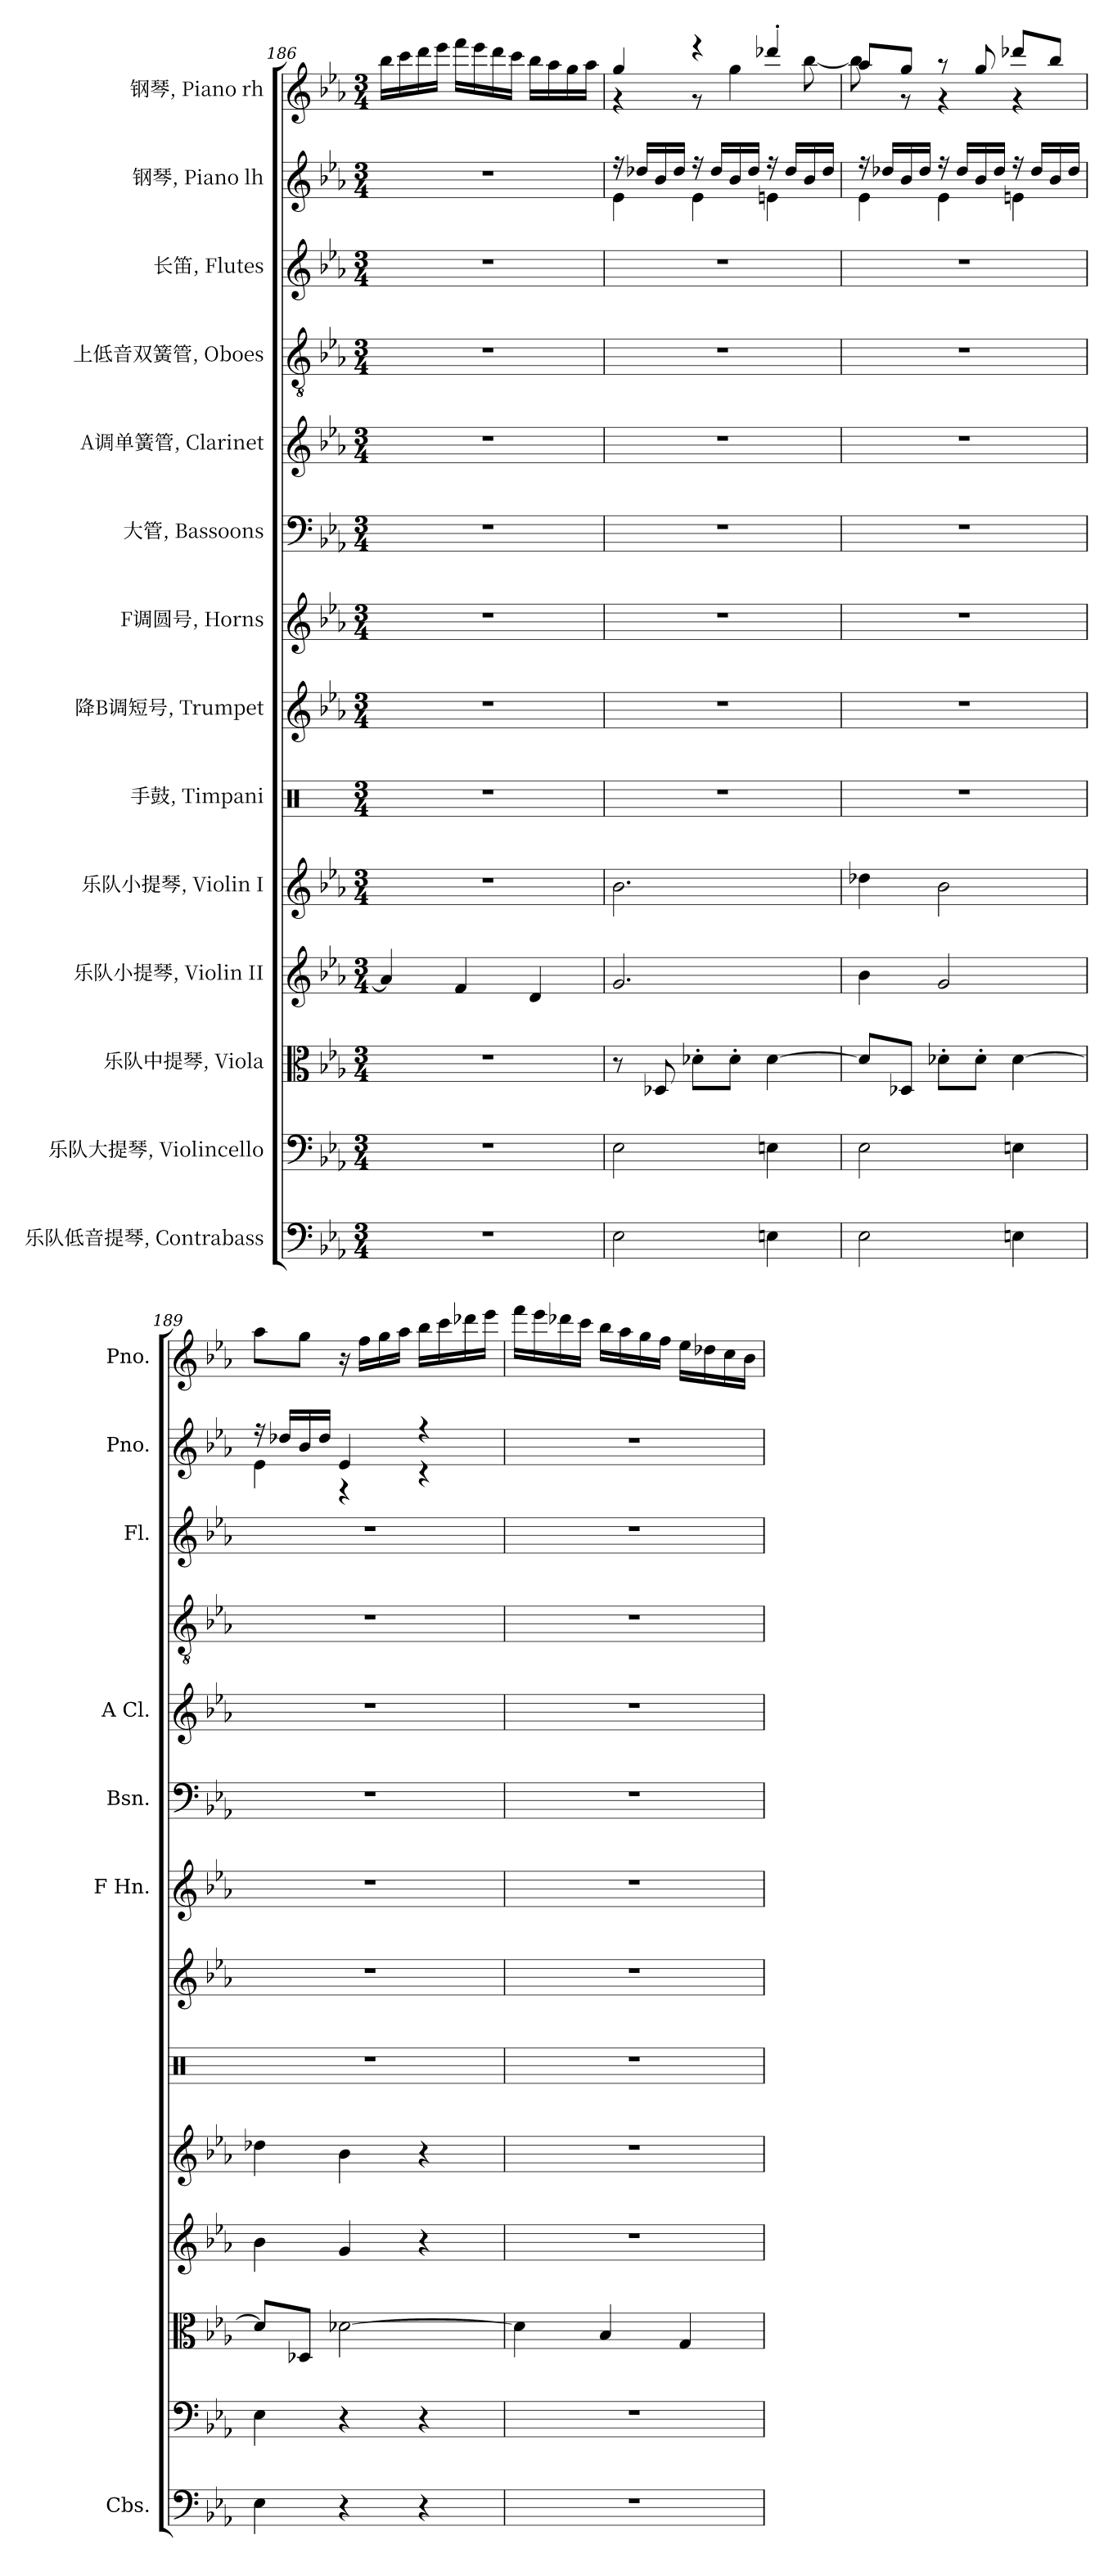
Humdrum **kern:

**kern	**kern	**kern	**kern	**kern	**kern	**kern	**kern	**kern	**kern	**kern	**kern	**kern	**kern
*part14	*part13	*part12	*part11	*part10	*part9	*part8	*part7	*part6	*part5	*part4	*part3	*part2	*part1
*staff14	*staff13	*staff12	*staff11	*staff10	*staff9	*staff8	*staff7	*staff6	*staff5	*staff4	*staff3	*staff2	*staff1
*I"乐队低音提琴, Contrabass	*I"乐队大提琴, Violincello	*I"乐队中提琴, Viola	*I"乐队小提琴, Violin II	*I"乐队小提琴, Violin I	*I"手鼓, Timpani	*I"降B调短号, Trumpet	*I"F调圆号, Horns	*I"大管, Bassoons	*I"A调单簧管, Clarinet	*I"上低音双簧管, Oboes	*I"长笛, Flutes	*I"钢琴, Piano lh	*I"钢琴, Piano rh
*I'Cbs.	*	*	*	*	*	*	*I'F Hn.	*I'Bsn.	*I'A Cl.	*	*I'Fl.	*I'Pno.	*I'Pno.
*clefF4	*clefF4	*clefC3	*clefG2	*clefG2	*clefX	*clefG2	*clefG2	*clefF4	*clefG2	*clefGv2	*clefG2	*clefG2	*clefG2
*ITrd7c12	*	*	*	*	*	*ITrd1c2	*ITrd4c7	*	*ITrd2c3	*	*	*	*
*k[b-e-a-]	*k[b-e-a-]	*k[b-e-a-]	*k[b-e-a-]	*k[b-e-a-]	*k[]	*k[b-e-a-d-g-]	*k[b-e-a-d-]	*k[b-e-a-]	*k[]	*k[b-e-a-]	*k[b-e-a-]	*k[b-e-a-]	*k[b-e-a-]
*M3/4	*M3/4	*M3/4	*M3/4	*M3/4	*M3/4	*M3/4	*M3/4	*M3/4	*M3/4	*M3/4	*M3/4	*M3/4	*M3/4
=186	=186	=186	=186	=186	=186	=186	=186	=186	=186	=186	=186	=186	=186
2.r	2.r	2.r	4a-/]	2.r	2.r	2.r	2.r	2.r	2.r	2.r	2.r	2.r	16bb-\LL
.	.	.	.	.	.	.	.	.	.	.	.	.	16ccc\
.	.	.	.	.	.	.	.	.	.	.	.	.	16ddd\
.	.	.	.	.	.	.	.	.	.	.	.	.	16eee-\JJ
.	.	.	4f/	.	.	.	.	.	.	.	.	.	16fff\LL
.	.	.	.	.	.	.	.	.	.	.	.	.	16eee-\
.	.	.	.	.	.	.	.	.	.	.	.	.	16ddd\
.	.	.	.	.	.	.	.	.	.	.	.	.	16ccc\JJ
.	.	.	4d/	.	.	.	.	.	.	.	.	.	16bb-\LL
.	.	.	.	.	.	.	.	.	.	.	.	.	16aa-\
.	.	.	.	.	.	.	.	.	.	.	.	.	16gg\
.	.	.	.	.	.	.	.	.	.	.	.	.	16aa-\JJ
!!LO:PB:g=z
=187	=187	=187	=187	=187	=187	=187	=187	=187	=187	=187	=187	=187	=187
*	*	*	*	*	*	*	*	*	*	*	*	*^	*^
2EE-\	2E-\	8r	2.g/	2.b-\	2.r	2.r	2.r	2.r	2.r	2.r	2.r	16r	4e-\	4gg/	4r
.	.	.	.	.	.	.	.	.	.	.	.	16dd-X/LL	.	.	.
.	.	8D-X/	.	.	.	.	.	.	.	.	.	16b-/	.	.	.
.	.	.	.	.	.	.	.	.	.	.	.	16dd-/JJ	.	.	.
.	.	8d-X'\L	.	.	.	.	.	.	.	.	.	16r	4e-\	4r	8r
.	.	.	.	.	.	.	.	.	.	.	.	16dd-/LL	.	.	.
.	.	8d-'\J	.	.	.	.	.	.	.	.	.	16b-/	.	.	4gg\
.	.	.	.	.	.	.	.	.	.	.	.	16dd-/JJ	.	.	.
4EEn\	4En\	[4d-\	.	.	.	.	.	.	.	.	.	16r	4en\	4ddd-X'/	.
.	.	.	.	.	.	.	.	.	.	.	.	16dd-/LL	.	.	.
.	.	.	.	.	.	.	.	.	.	.	.	16b-/	.	.	[8bb-\
.	.	.	.	.	.	.	.	.	.	.	.	16dd-/JJ	.	.	.
=188	=188	=188	=188	=188	=188	=188	=188	=188	=188	=188	=188	=188	=188	=188	=188
2EE-\	2E-\	8d-/L]	4b-\	4dd-X\	2.r	2.r	2.r	2.r	2.r	2.r	2.r	16r	4e-\	8aa-/L	8bb-\]
.	.	.	.	.	.	.	.	.	.	.	.	16dd-X/LL	.	.	.
.	.	8D-X/J	.	.	.	.	.	.	.	.	.	16b-/	.	8gg/J	8r
.	.	.	.	.	.	.	.	.	.	.	.	16dd-/JJ	.	.	.
.	.	8d-X'\L	2g/	2b-\	.	.	.	.	.	.	.	16r	4e-\	8r	4r
.	.	.	.	.	.	.	.	.	.	.	.	16dd-/LL	.	.	.
.	.	8d-'\J	.	.	.	.	.	.	.	.	.	16b-/	.	8gg/	.
.	.	.	.	.	.	.	.	.	.	.	.	16dd-/JJ	.	.	.
4EEn\	4En\	[4d-\	.	.	.	.	.	.	.	.	.	16r	4en\	8ddd-X/L	4r
.	.	.	.	.	.	.	.	.	.	.	.	16dd-/LL	.	.	.
.	.	.	.	.	.	.	.	.	.	.	.	16b-/	.	8bb-/J	.
.	.	.	.	.	.	.	.	.	.	.	.	16dd-/JJ	.	.	.
*	*	*	*	*	*	*	*	*	*	*	*	*	*	*v	*v
!!LO:PB:g=z
=189	=189	=189	=189	=189	=189	=189	=189	=189	=189	=189	=189	=189	=189	=189
4EE-\	4E-\	8d-/L]	4b-\	4dd-X\	2.r	2.r	2.r	2.r	2.r	2.r	2.r	16r	4e-\	8aa-\L
.	.	.	.	.	.	.	.	.	.	.	.	16dd-X/LL	.	.
.	.	8D-X/J	.	.	.	.	.	.	.	.	.	16b-/	.	8gg\J
.	.	.	.	.	.	.	.	.	.	.	.	16dd-/JJ	.	.
4r	4r	[2d-X\	4g/	4b-\	.	.	.	.	.	.	.	4e-/	4r	16r
.	.	.	.	.	.	.	.	.	.	.	.	.	.	16ff\LL
.	.	.	.	.	.	.	.	.	.	.	.	.	.	16gg\
.	.	.	.	.	.	.	.	.	.	.	.	.	.	16aa-\JJ
4r	4r	.	4r	4r	.	.	.	.	.	.	.	4r	4r	16bb-\LL
.	.	.	.	.	.	.	.	.	.	.	.	.	.	16ccc\
.	.	.	.	.	.	.	.	.	.	.	.	.	.	16ddd-X\
.	.	.	.	.	.	.	.	.	.	.	.	.	.	16eee-\JJ
*	*	*	*	*	*	*	*	*	*	*	*	*v	*v	*
=190	=190	=190	=190	=190	=190	=190	=190	=190	=190	=190	=190	=190	=190
2.r	2.r	4d-\]	2.r	2.r	2.r	2.r	2.r	2.r	2.r	2.r	2.r	2.r	16fff\LL
.	.	.	.	.	.	.	.	.	.	.	.	.	16eee-\
.	.	.	.	.	.	.	.	.	.	.	.	.	16ddd-X\
.	.	.	.	.	.	.	.	.	.	.	.	.	16ccc\JJ
.	.	4B-/	.	.	.	.	.	.	.	.	.	.	16bb-\LL
.	.	.	.	.	.	.	.	.	.	.	.	.	16aa-\
.	.	.	.	.	.	.	.	.	.	.	.	.	16gg\
.	.	.	.	.	.	.	.	.	.	.	.	.	16ff\JJ
.	.	4G/	.	.	.	.	.	.	.	.	.	.	16ee-\LL
.	.	.	.	.	.	.	.	.	.	.	.	.	16dd-X\
.	.	.	.	.	.	.	.	.	.	.	.	.	16cc\
.	.	.	.	.	.	.	.	.	.	.	.	.	16b-\JJ
=	=	=	=	=	=	=	=	=	=	=	=	=	=
*-	*-	*-	*-	*-	*-	*-	*-	*-	*-	*-	*-	*-	*-
